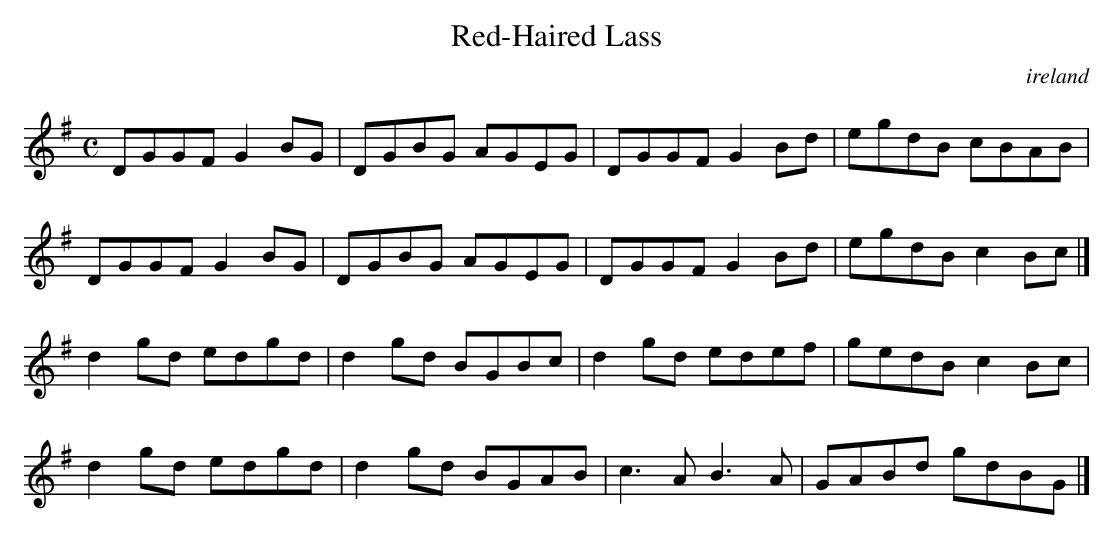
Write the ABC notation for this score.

X:1
T:Red-Haired Lass
O:ireland
M:C
L:1/8
K:G Major
DGGF G2BG|DGBG AGEG|DGGF G2Bd|egdB cBAB|!
DGGF G2BG|DGBG AGEG|DGGF G2Bd|egdB c2Bc|]!
d2gd edgd|d2gd BGBc|d2gd edef|gedB c2Bc|!
d2gd edgd|d2gd BGAB|c3A B3A|GABd gdBG|]!
